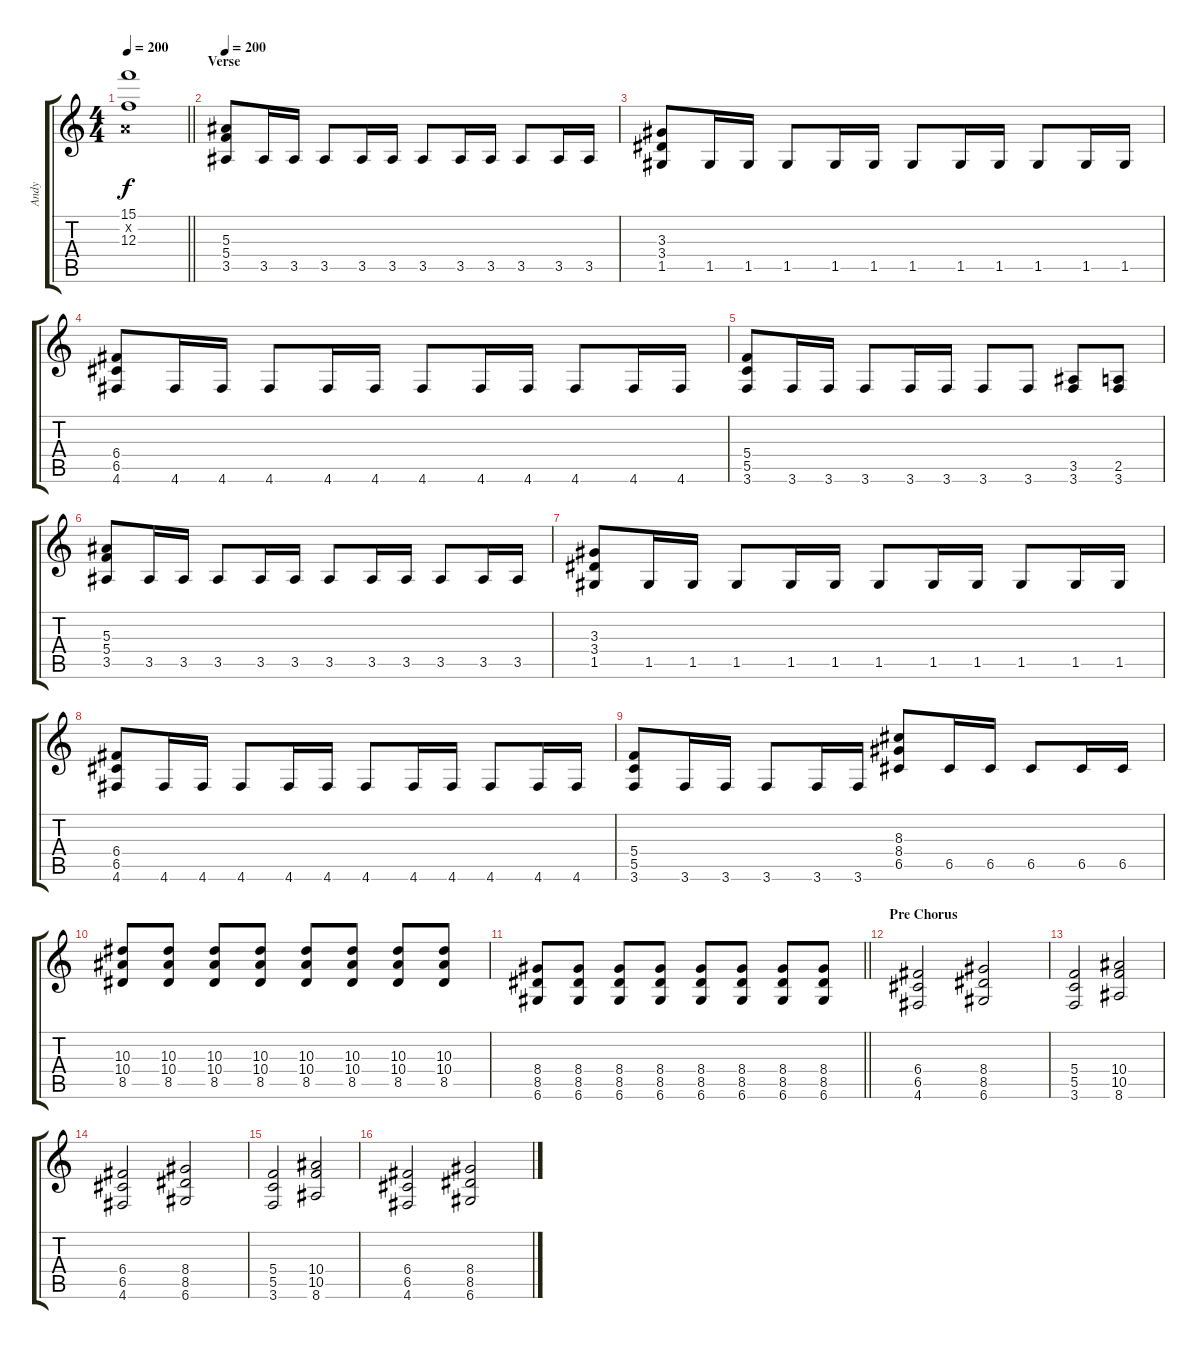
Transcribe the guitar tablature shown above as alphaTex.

\track ("Andy" "Andy") {instrument electricguitarjazz}
\staff {score tabs}
\tuning (D4 A3 F3 C3 G2 D2) {hide}
\ts (4 4)
\tempo 200
\clef g2
\barLineRight lightlight
\ks c
(15.1 0.2{x} 12.3).1{dy f} |
\section ("" "Verse")
\tempo 200
(5.3 5.4 3.5).8{instrument distortionguitar} 3.5.16 3.5.16 3.5.8 3.5.16 3.5.16 3.5.8 3.5.16 3.5.16 3.5.8 3.5.16 3.5.16 |
(3.3 3.4 1.5).8 1.5.16 1.5.16 1.5.8 1.5.16 1.5.16 1.5.8 1.5.16 1.5.16 1.5.8 1.5.16 1.5.16 |
(6.4 6.5 4.6).8 4.6.16 4.6.16 4.6.8 4.6.16 4.6.16 4.6.8 4.6.16 4.6.16 4.6.8 4.6.16 4.6.16 |
(5.4 5.5 3.6).8 3.6.16 3.6.16 3.6.8 3.6.16 3.6.16 3.6.8 3.6.8 (3.5 3.6).8 (2.5 3.6).8 |
(5.3 5.4 3.5).8{instrument distortionguitar} 3.5.16 3.5.16 3.5.8 3.5.16 3.5.16 3.5.8 3.5.16 3.5.16 3.5.8 3.5.16 3.5.16 |
(3.3 3.4 1.5).8 1.5.16 1.5.16 1.5.8 1.5.16 1.5.16 1.5.8 1.5.16 1.5.16 1.5.8 1.5.16 1.5.16 |
(6.4 6.5 4.6).8 4.6.16 4.6.16 4.6.8 4.6.16 4.6.16 4.6.8 4.6.16 4.6.16 4.6.8 4.6.16 4.6.16 |
(5.4 5.5 3.6).8 3.6.16 3.6.16 3.6.8 3.6.16 3.6.16 (8.3 8.4 6.5).8 6.5.16 6.5.16 6.5.8 6.5.16 6.5.16 |
(10.3 10.4 8.5).8 (10.3 10.4 8.5).8 (10.3 10.4 8.5).8 (10.3 10.4 8.5).8 (10.3 10.4 8.5).8 (10.3 10.4 8.5).8 (10.3 10.4 8.5).8 (10.3 10.4 8.5).8 |
\barLineRight lightlight
(8.4 8.5 6.6).8 (8.4 8.5 6.6).8 (8.4 8.5 6.6).8 (8.4 8.5 6.6).8 (8.4 8.5 6.6).8 (8.4 8.5 6.6).8 (8.4 8.5 6.6).8 (8.4 8.5 6.6).8 |
\section ("" "Pre Chorus")
(6.4 6.5 4.6).2 (8.4 8.5 6.6).2 |
(5.4 5.5 3.6).2 (10.4 10.5 8.6).2 |
(6.4 6.5 4.6).2 (8.4 8.5 6.6).2 |
(5.4 5.5 3.6).2 (10.4 10.5 8.6).2 |
(6.4 6.5 4.6).2 (8.4 8.5 6.6).2
